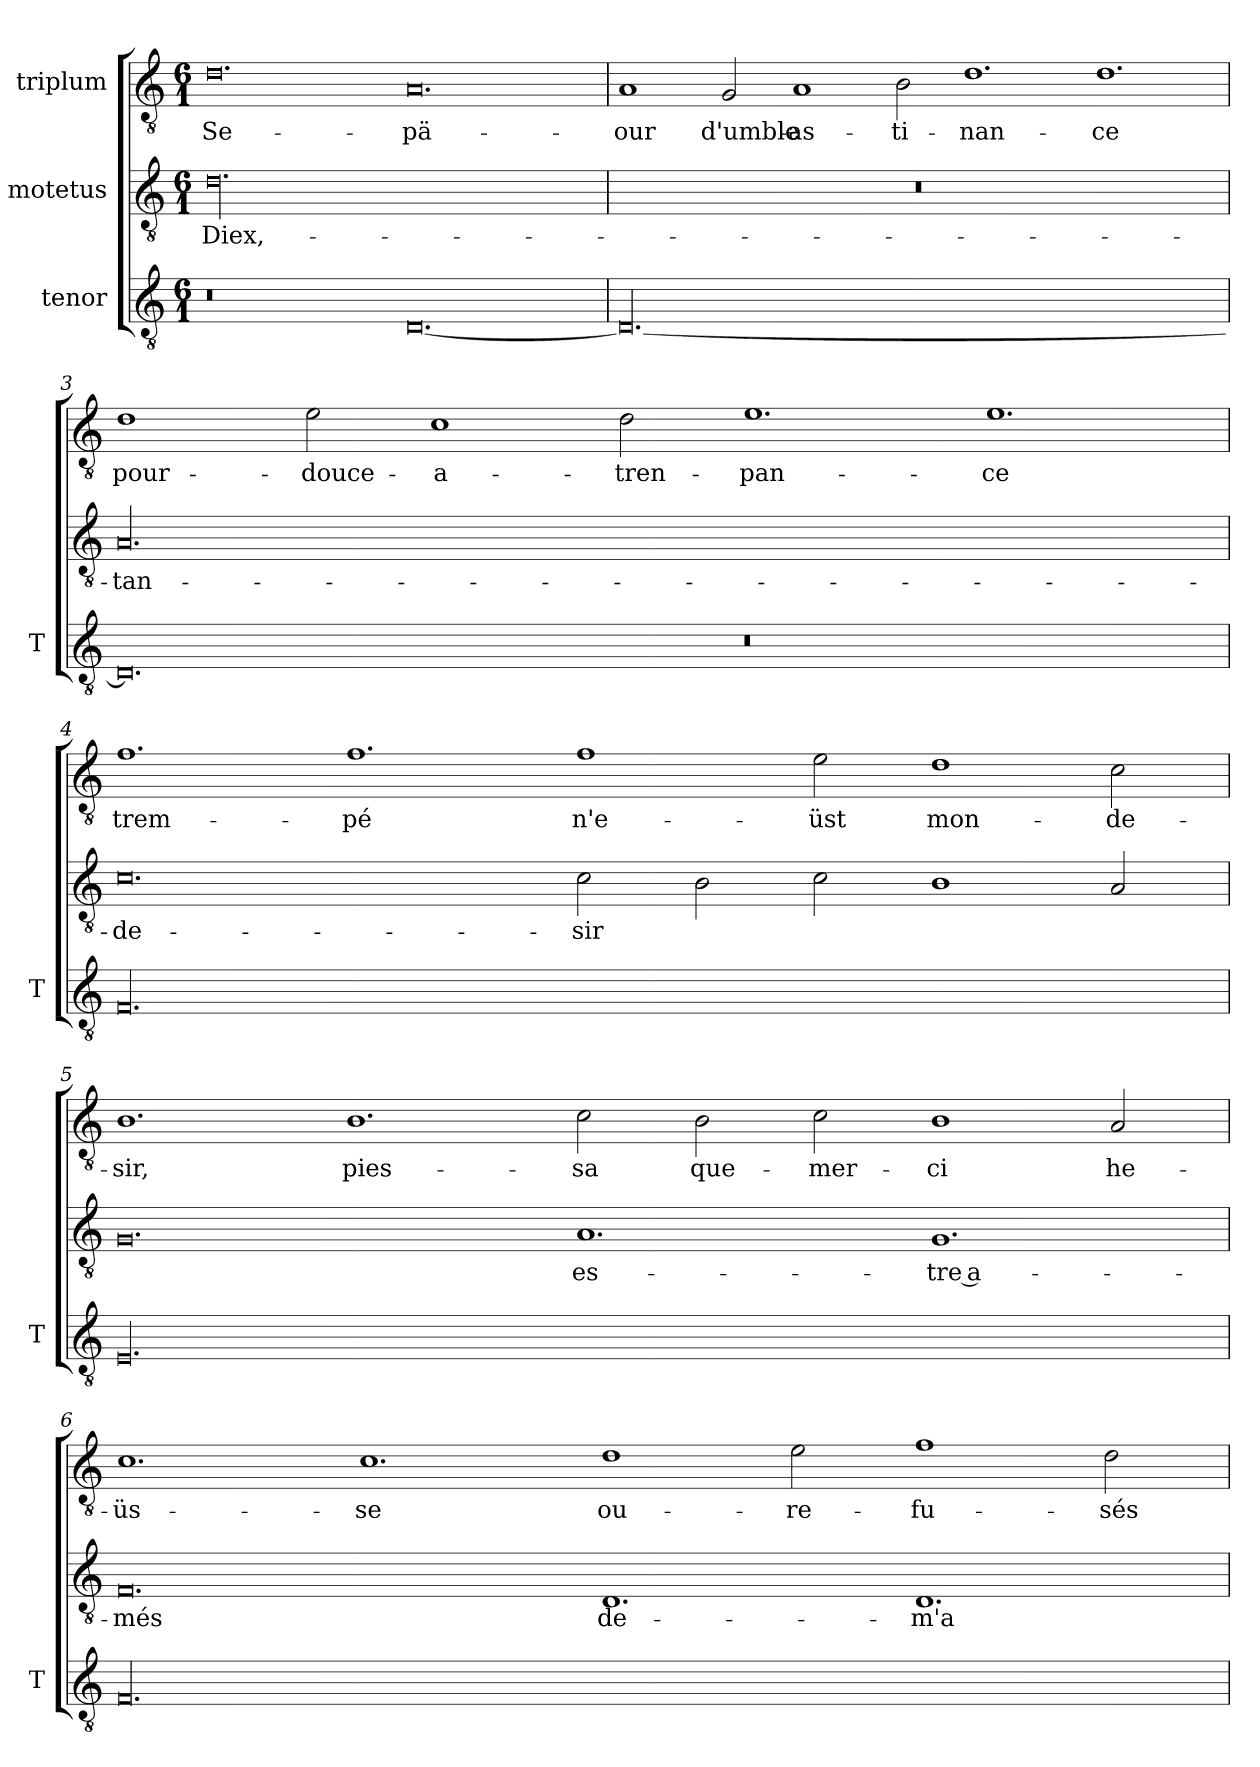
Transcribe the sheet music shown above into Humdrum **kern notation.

**kern	**kern	**text	**kern	**text
*part3	*part2	*part2	*part1	*part1
*staff3	*staff2	*staff2	*staff1	*staff1
*I"tenor	*I"motetus	*	*I"triplum	*
*I'T	*	*	*	*
*clefGv2	*clefGv2	*	*clefGv2	*
*k[]	*k[]	*	*k[]	*
*C:	*C:	*	*C:	*
*M6/1	*M6/1	*	*M6/1	*
=1	=1	=1	=1	=1
0.r	00.d\	Diex,-	0.d\	Se-
[0.D/	.	.	0.A/	pä-
=2	=2	=2	=2	=2
00.D/_	00.r	.	1A/	-our
.	.	.	2G/	d'umble-
.	.	.	1A/	as-
.	.	.	2B\	-ti-
.	.	.	1.d\	-nan-
.	.	.	1.d\	-ce
=3	=3	=3	=3	=3
0.D/]	00.A/	tan-	1d\	pour-
.	.	.	2e\	douce-
.	.	.	1c\	a-
.	.	.	2d\	-tren-
0.r	.	.	1.e\	-pan-
.	.	.	1.e\	-ce
=4	=4	=4	=4	=4
00.F/	0.c\	de-	1.f\	trem-
.	.	.	1.f\	-pé
.	2c\	-sir	1f\	n'e-
.	2B\	.	.	.
.	2c\	.	2e\	-üst
.	1B\	.	1d\	mon-
.	2A/	.	2c\	de-
=5	=5	=5	=5	=5
00.E/	0.G/	.	1.B\	-sir,
.	.	.	1.B\	pies-
.	1.A/	es-	2c\	-sa
.	.	.	2B\	que-
.	.	.	2c\	mer-
.	1.G/	-tre a-	1B\	-ci
.	.	.	2A/	he-
=6	=6	=6	=6	=6
00.F/	0.F/	-més	1.c\	-üs-
.	.	.	1.c\	-se
.	1.D/	de-	1d\	ou-
.	.	.	2e\	re-
.	1.D/	m'a-	1f\	-fu-
.	.	.	2d\	-sés
=	=	=	=	=
*-	*-	*-	*-	*-
